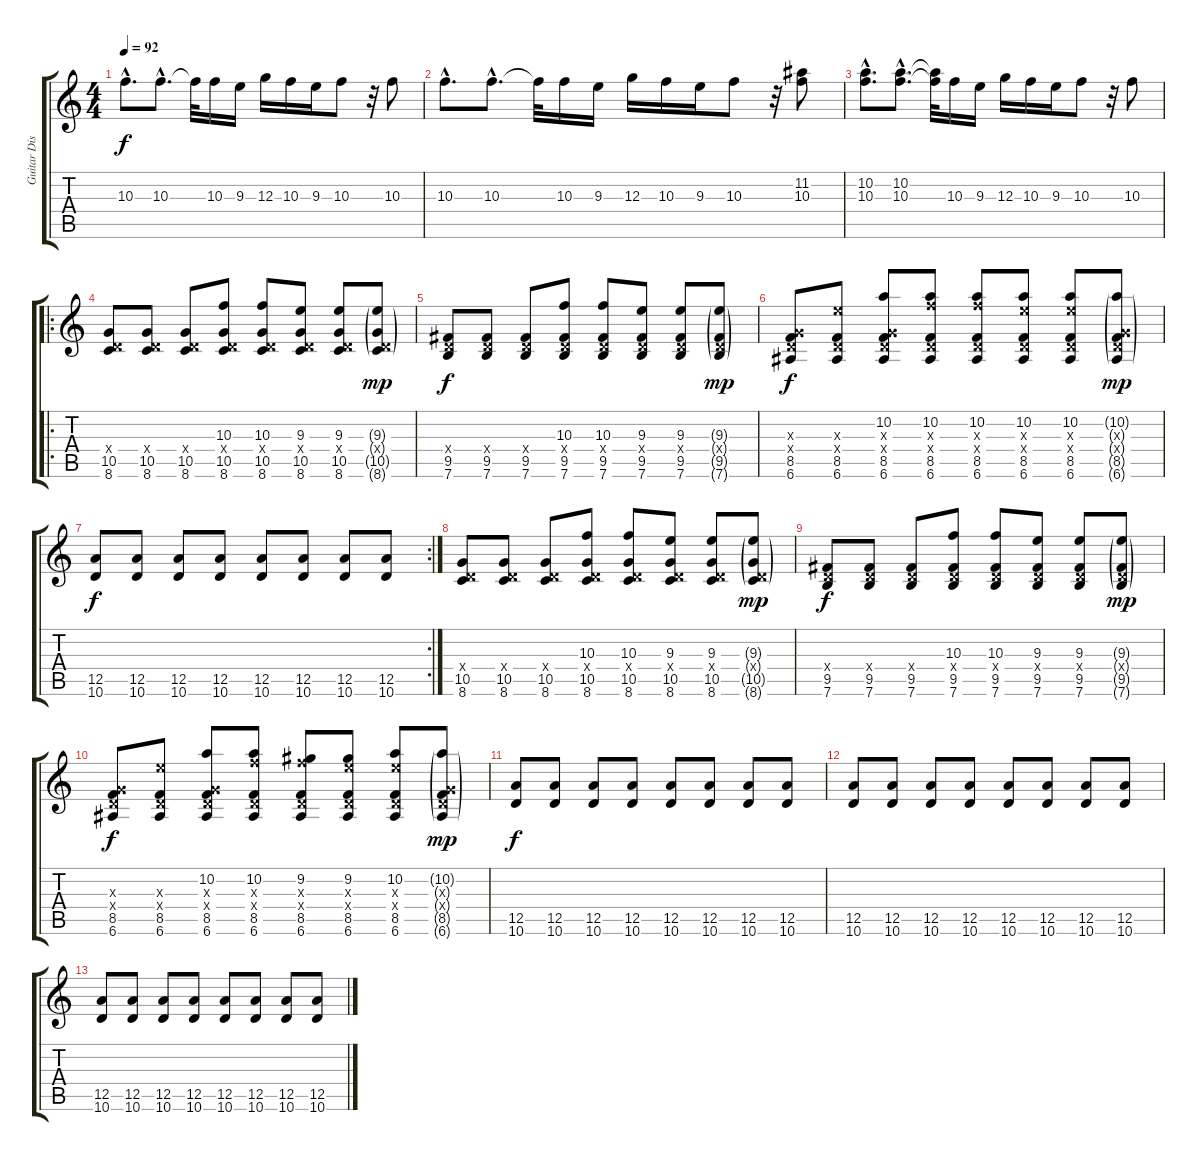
\track ("Guitar Distorsion" "Guitar Dis") {instrument distortionguitar}
\staff {score tabs}
\tuning (E4 B3 G3 D3 A2 E2) {hide}
\ts (4 4)
\tempo 92
\clef g2
\ks c
10.3{hac}.8{d dy f} 10.3{hac}.8{d} 10.3{t}.32 10.3.16 9.3.16 12.3.16 10.3.16 9.3.16 10.3.8 r.32 10.3.8 |
10.3{hac}.8{d} 10.3{hac}.8{d} 10.3{t}.32 10.3.16 9.3.16 12.3.16 10.3.16 9.3.16 10.3.8 r.32 (11.2 10.3).8 |
(10.2{hac} 10.3{hac}).8{d} (10.2{hac} 10.3{hac}).8{d} (10.2{t} 10.3{t}).32 10.3.16 9.3.16 12.3.16 10.3.16 9.3.16 10.3.8 r.32 10.3.8 |
\ro
(0.4{x} 10.5 8.6).8 (0.4{x} 10.5 8.6).8 (0.4{x} 10.5 8.6).8 (10.3 0.4{x} 10.5 8.6).8 (10.3 0.4{x} 10.5 8.6).8 (9.3 0.4{x} 10.5 8.6).8 (9.3 0.4{x} 10.5 8.6).8 (9.3{g} 0.4{g x} 10.5{g} 8.6{g}).8{dy mp} |
(0.4{x} 9.5 7.6).8{dy f} (0.4{x} 9.5 7.6).8 (0.4{x} 9.5 7.6).8 (10.3 0.4{x} 9.5 7.6).8 (10.3 0.4{x} 9.5 7.6).8 (9.3 0.4{x} 9.5 7.6).8 (9.3 0.4{x} 9.5 7.6).8 (9.3{g} 0.4{g x} 9.5{g} 7.6{g}).8{dy mp} |
(0.3{x} 0.4{x} 8.5 6.6).8{dy f} (9.3{x} 0.4{x} 8.5 6.6).8 (10.2 0.3{x} 0.4{x} 8.5 6.6).8 (10.2 10.3{x} 0.4{x} 8.5 6.6).8 (10.2 10.3{x} 0.4{x} 8.5 6.6).8 (10.2 9.3{x} 0.4{x} 8.5 6.6).8 (10.2 9.3{x} 0.4{x} 8.5 6.6).8 (10.2{g} 0.3{g x} 0.4{g x} 8.5{g} 6.6{g}).8{dy mp} |
\rc 2
(12.5 10.6).8{dy f} (12.5 10.6).8 (12.5 10.6).8 (12.5 10.6).8 (12.5 10.6).8 (12.5 10.6).8 (12.5 10.6).8 (12.5 10.6).8 |
(0.4{x} 10.5 8.6).8 (0.4{x} 10.5 8.6).8 (0.4{x} 10.5 8.6).8 (10.3 0.4{x} 10.5 8.6).8 (10.3 0.4{x} 10.5 8.6).8 (9.3 0.4{x} 10.5 8.6).8 (9.3 0.4{x} 10.5 8.6).8 (9.3{g} 0.4{g x} 10.5{g} 8.6{g}).8{dy mp} |
(0.4{x} 9.5 7.6).8{dy f} (0.4{x} 9.5 7.6).8 (0.4{x} 9.5 7.6).8 (10.3 0.4{x} 9.5 7.6).8 (10.3 0.4{x} 9.5 7.6).8 (9.3 0.4{x} 9.5 7.6).8 (9.3 0.4{x} 9.5 7.6).8 (9.3{g} 0.4{g x} 9.5{g} 7.6{g}).8{dy mp} |
(0.3{x} 0.4{x} 8.5 6.6).8{dy f} (9.3{x} 0.4{x} 8.5 6.6).8 (10.2 0.3{x} 0.4{x} 8.5 6.6).8 (10.2 10.3{x} 0.4{x} 8.5 6.6).8 (9.2 10.3{x} 0.4{x} 8.5 6.6).8 (9.2 9.3{x} 0.4{x} 8.5 6.6).8 (10.2 9.3{x} 0.4{x} 8.5 6.6).8 (10.2{g} 0.3{g x} 0.4{g x} 8.5{g} 6.6{g}).8{dy mp} |
(12.5 10.6).8{dy f} (12.5 10.6).8 (12.5 10.6).8 (12.5 10.6).8 (12.5 10.6).8 (12.5 10.6).8 (12.5 10.6).8 (12.5 10.6).8 |
(12.5 10.6).8 (12.5 10.6).8 (12.5 10.6).8 (12.5 10.6).8 (12.5 10.6).8 (12.5 10.6).8 (12.5 10.6).8 (12.5 10.6).8 |
(12.5 10.6).8 (12.5 10.6).8 (12.5 10.6).8 (12.5 10.6).8 (12.5 10.6).8 (12.5 10.6).8 (12.5 10.6).8 (12.5 10.6).8
